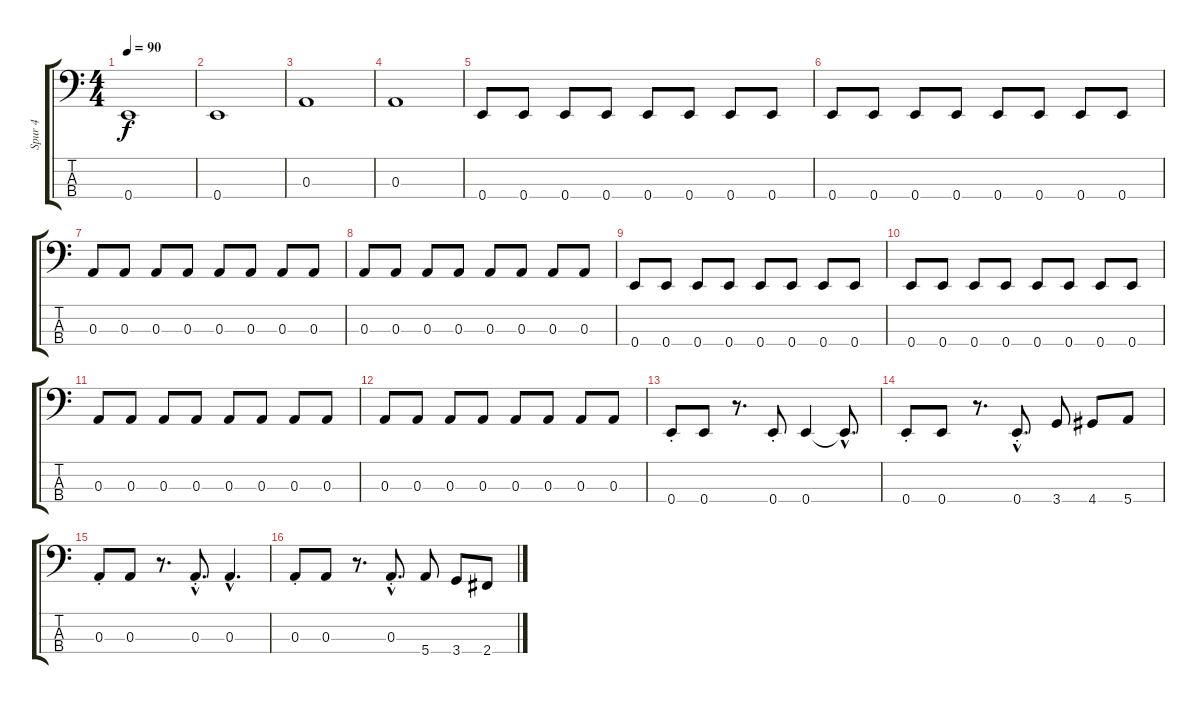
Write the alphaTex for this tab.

\track ("Spur 4" "Spur 4") {instrument electricbassfinger}
\staff {score tabs}
\tuning (G2 D2 A1 E1) {hide}
\ts (4 4)
\tempo 90
\clef f4
\ks c
0.4.1{dy f instrument electricbassfinger} |
0.4.1 |
0.3.1 |
0.3.1 |
0.4.8 0.4.8 0.4.8 0.4.8 0.4.8 0.4.8 0.4.8 0.4.8 |
0.4.8 0.4.8 0.4.8 0.4.8 0.4.8 0.4.8 0.4.8 0.4.8 |
0.3.8 0.3.8 0.3.8 0.3.8 0.3.8 0.3.8 0.3.8 0.3.8 |
0.3.8 0.3.8 0.3.8 0.3.8 0.3.8 0.3.8 0.3.8 0.3.8 |
0.4.8 0.4.8 0.4.8 0.4.8 0.4.8 0.4.8 0.4.8 0.4.8 |
0.4.8 0.4.8 0.4.8 0.4.8 0.4.8 0.4.8 0.4.8 0.4.8 |
0.3.8 0.3.8 0.3.8 0.3.8 0.3.8 0.3.8 0.3.8 0.3.8 |
0.3.8 0.3.8 0.3.8 0.3.8 0.3.8 0.3.8 0.3.8 0.3.8 |
0.4{st}.8 0.4.8 r.8{d} 0.4{st}.8 0.4.4 0.4{hac t}.8{d} |
0.4{st}.8 0.4.8 r.8{d} 0.4{hac st}.8{d} 3.4.8 4.4.8 5.4.8 |
0.3{st}.8 0.3.8 r.8{d} 0.3{hac st}.8{d} 0.3{hac}.4{d} |
0.3{st}.8 0.3.8 r.8{d} 0.3{hac st}.8{d} 5.4.8 3.4.8 2.4.8
